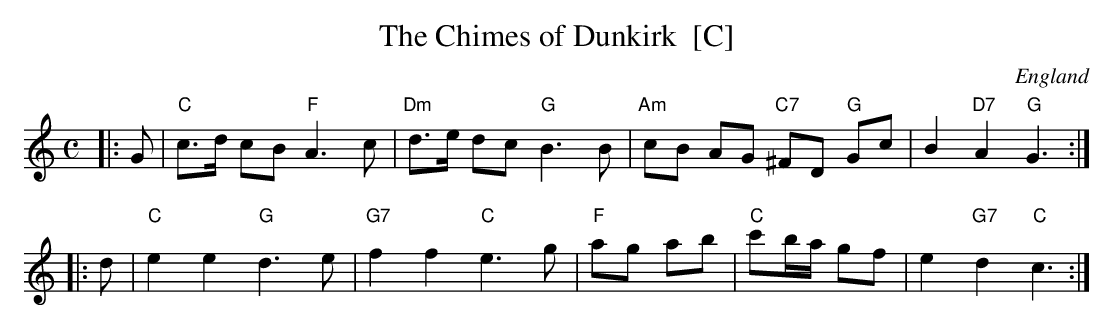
X:1
T: The Chimes of Dunkirk  [C]
O: England
M: C
L: 1/8
K: C
|: G | "C"c>d cB "F"A3 c | "Dm"d>e dc "G"B3 B | "Am"cB AG "C7"^FD "G"Gc | B2 "D7"A2 "G"G3 :|
|: d | "C"e2 e2  "G"d3 e | "G7"f2 f2 "C"e3 g | "F"ag ab | "C"c'b/a/ gf | e2 "G7"d2 "C"c3 :|
